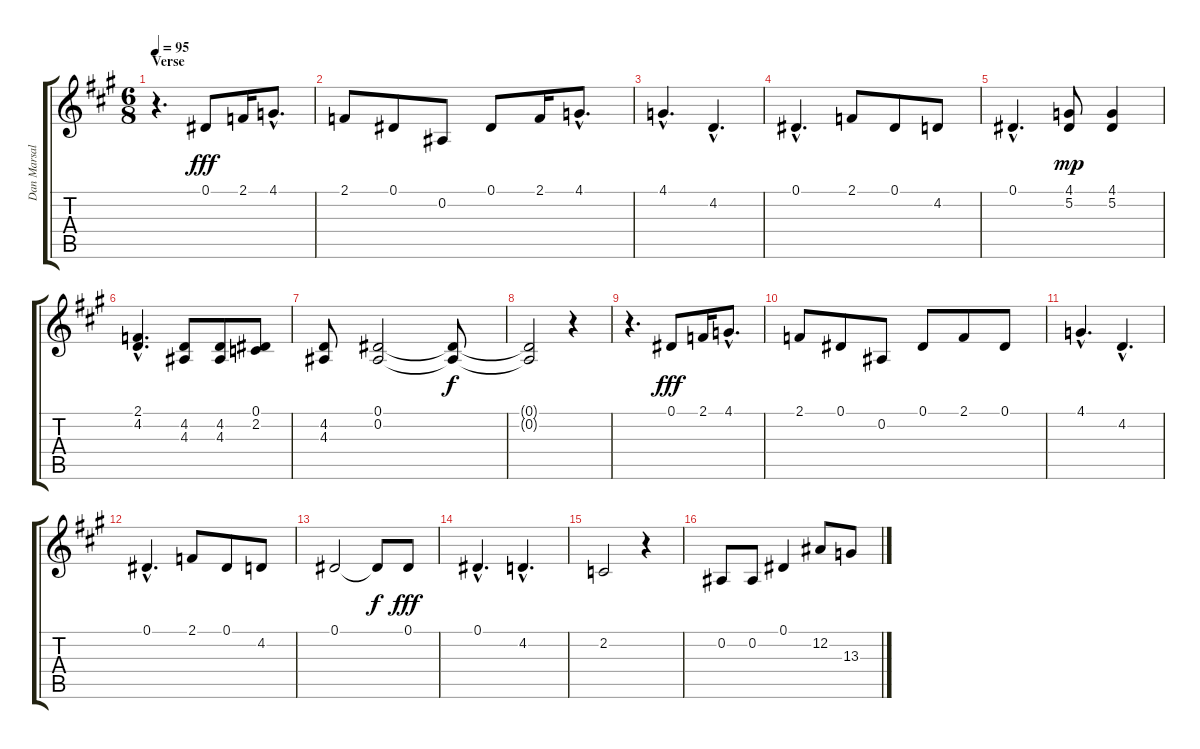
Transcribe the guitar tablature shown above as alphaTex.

\track ("Dan Marsala" "Dan Marsal") {instrument tenorsax}
\staff {score tabs}
\tuning (Eb4 Bb3 Gb3 Db3 Ab2 Eb2) {hide}
\ts (6 8)
\section ("" "Verse")
\tempo 95
\clef g2
\ks a
r.4{d dy f} 0.1.8{dy fff} 2.1.16 4.1{hac}.8{d} |
2.1.8 0.1.8 0.2.8 0.1.8 2.1.16 4.1{hac}.8{d} |
4.1{hac}.4{d} 4.2{hac}.4{d} |
0.1{hac}.4{d} 2.1.8 0.1.8 4.2.8 |
0.1{hac}.4{d} (4.1 5.2).8{dy mp} (4.1 5.2).4 |
(2.1{hac} 4.2{hac}).4{d} (4.2 4.3).8 (4.2 4.3).8 (0.1 2.2).8 |
(4.2 4.3).8 (0.1 0.2).2 (0.1{t} 0.2{t}).8{dy f} |
(0.1{t} 0.2{t}).2 r.4 |
r.4{d} 0.1.8{dy fff} 2.1.16 4.1{hac}.8{d} |
2.1.8 0.1.8 0.2.8 0.1.8 2.1.8 0.1.8 |
4.1{hac}.4{d} 4.2{hac}.4{d} |
0.1{hac}.4{d} 2.1.8 0.1.8 4.2.8 |
0.1.2 0.1{t}.8{dy f} 0.1.8{dy fff} |
0.1{hac}.4{d} 4.2{hac}.4{d} |
2.2.2 r.4 |
0.2.8 0.2.8 0.1.4 12.2.8 13.3.8
